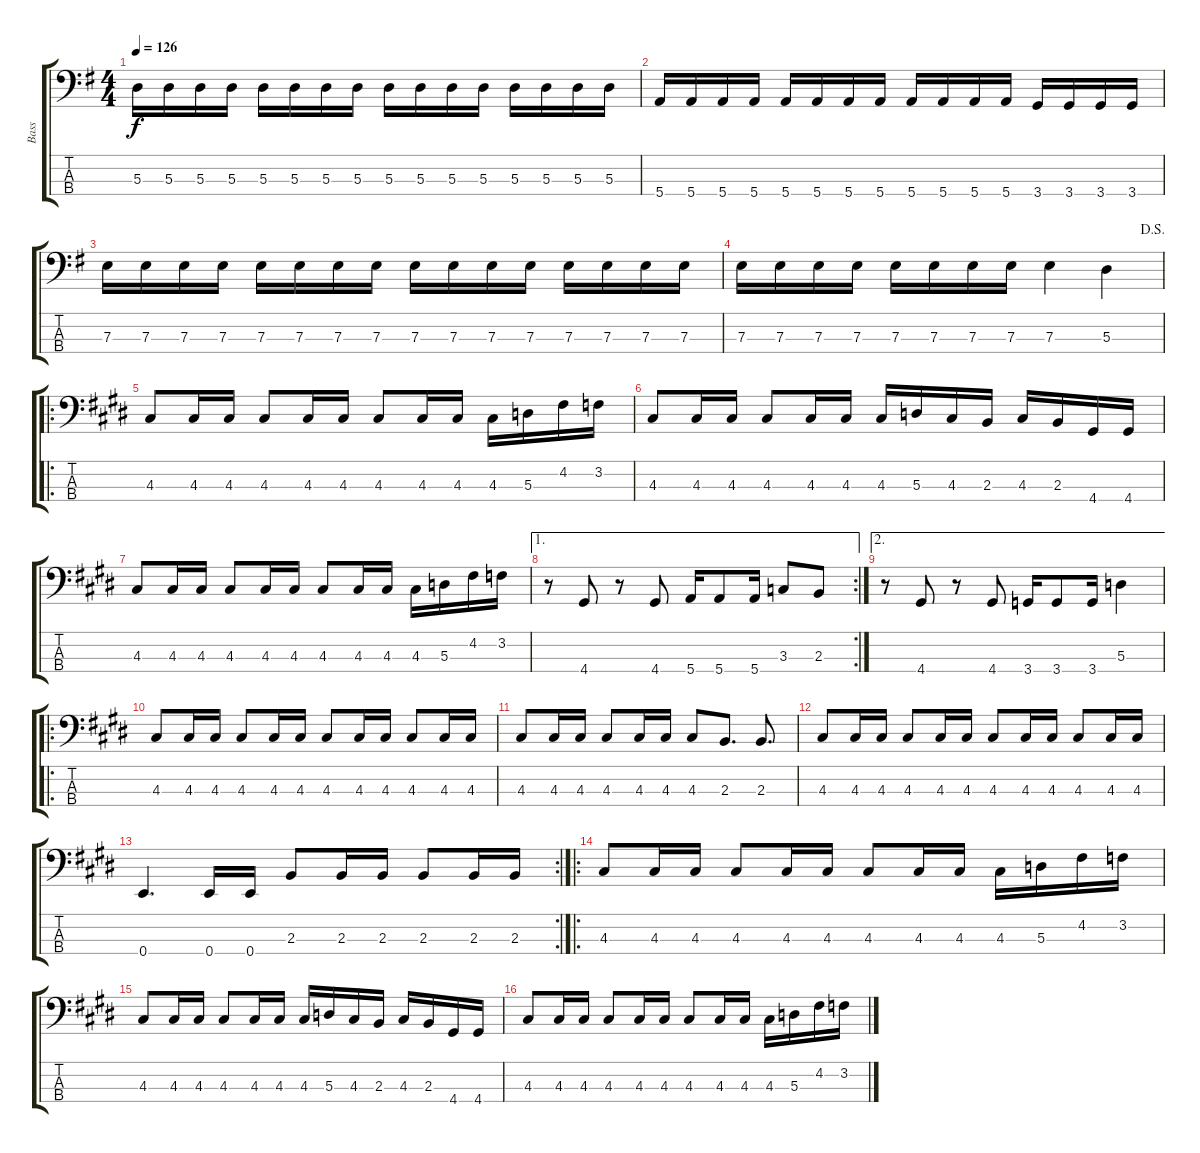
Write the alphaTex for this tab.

\track ("Bass" "Bass") {instrument electricbassfinger}
\staff {score tabs}
\tuning (G2 D2 A1 E1) {hide}
\ts (4 4)
\tempo 126
\clef f4
\ks eminor
5.3.16{dy f} 5.3.16 5.3.16 5.3.16 5.3.16 5.3.16 5.3.16 5.3.16 5.3.16 5.3.16 5.3.16 5.3.16 5.3.16 5.3.16 5.3.16 5.3.16 |
5.4.16 5.4.16 5.4.16 5.4.16 5.4.16 5.4.16 5.4.16 5.4.16 5.4.16 5.4.16 5.4.16 5.4.16 3.4.16 3.4.16 3.4.16 3.4.16 |
7.3.16 7.3.16 7.3.16 7.3.16 7.3.16 7.3.16 7.3.16 7.3.16 7.3.16 7.3.16 7.3.16 7.3.16 7.3.16 7.3.16 7.3.16 7.3.16 |
\jump dalsegno
7.3.16 7.3.16 7.3.16 7.3.16 7.3.16 7.3.16 7.3.16 7.3.16 7.3.4 5.3.4 |
\ro
\ks c#minor
4.3.8 4.3.16 4.3.16 4.3.8 4.3.16 4.3.16 4.3.8 4.3.16 4.3.16 4.3.16 5.3.16 4.2.16 3.2.16 |
4.3.8 4.3.16 4.3.16 4.3.8 4.3.16 4.3.16 4.3.16 5.3.16 4.3.16 2.3.16 4.3.16 2.3.16 4.4.16 4.4.16 |
4.3.8 4.3.16 4.3.16 4.3.8 4.3.16 4.3.16 4.3.8 4.3.16 4.3.16 4.3.16 5.3.16 4.2.16 3.2.16 |
\ae 1
\rc 2
r.8 4.4.8 r.8 4.4.8 5.4.16 5.4.8 5.4.16 3.3.8 2.3.8 |
\ae 2
r.8 4.4.8 r.8 4.4.8 3.4.16 3.4.8 3.4.16 5.3.4 |
\ro
4.3.8 4.3.16 4.3.16 4.3.8 4.3.16 4.3.16 4.3.8 4.3.16 4.3.16 4.3.8 4.3.16 4.3.16 |
4.3.8 4.3.16 4.3.16 4.3.8 4.3.16 4.3.16 4.3.8 2.3.8{d} 2.3.8{d} |
4.3.8 4.3.16 4.3.16 4.3.8 4.3.16 4.3.16 4.3.8 4.3.16 4.3.16 4.3.8 4.3.16 4.3.16 |
\rc 2
0.4.4{d} 0.4.16 0.4.16 2.3.8 2.3.16 2.3.16 2.3.8 2.3.16 2.3.16 |
\ro
4.3.8 4.3.16 4.3.16 4.3.8 4.3.16 4.3.16 4.3.8 4.3.16 4.3.16 4.3.16 5.3.16 4.2.16 3.2.16 |
4.3.8 4.3.16 4.3.16 4.3.8 4.3.16 4.3.16 4.3.16 5.3.16 4.3.16 2.3.16 4.3.16 2.3.16 4.4.16 4.4.16 |
4.3.8 4.3.16 4.3.16 4.3.8 4.3.16 4.3.16 4.3.8 4.3.16 4.3.16 4.3.16 5.3.16 4.2.16 3.2.16
